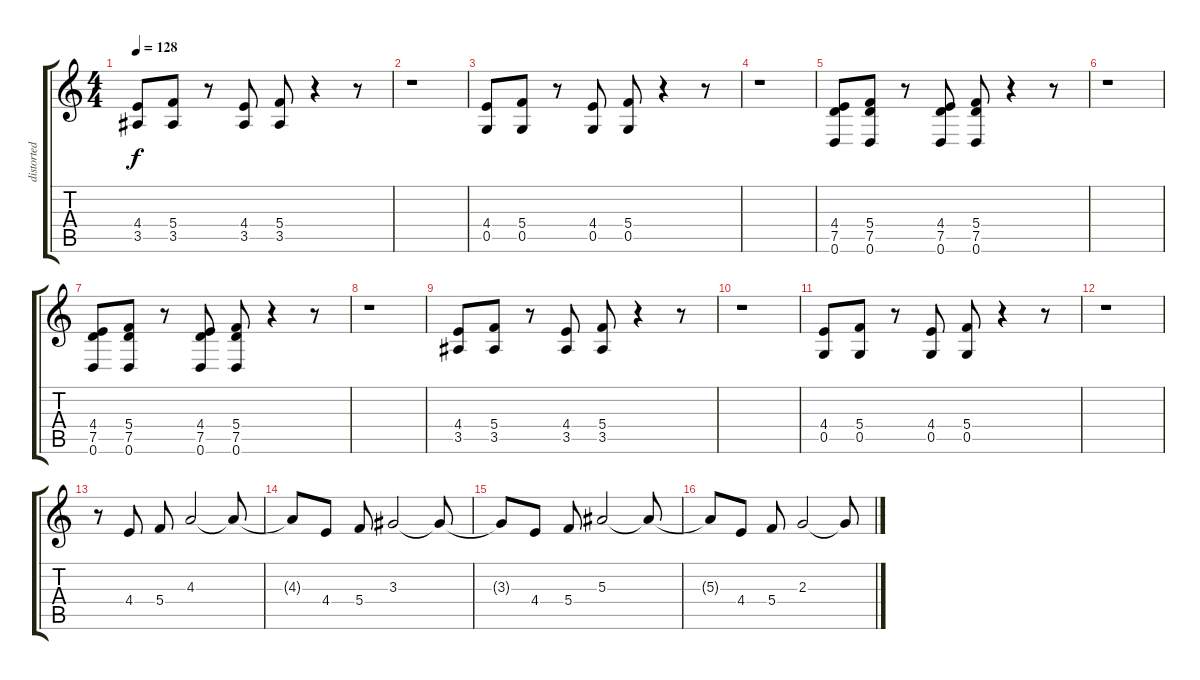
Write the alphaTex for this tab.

\track ("distorted guitar 2" "distorted ") {instrument distortionguitar}
\staff {score tabs}
\tuning (D4 A3 F3 C3 G2 D2) {hide}
\ts (4 4)
\tempo 128
\clef g2
\ks c
(4.4 3.5).8{dy f} (5.4 3.5).8 r.8 (4.4 3.5).8 (5.4 3.5).8 r.4 r.8 |
r.1 |
(4.4 0.5).8 (5.4 0.5).8 r.8 (4.4 0.5).8 (5.4 0.5).8 r.4 r.8 |
r.1 |
(4.4 7.5 0.6).8 (5.4 7.5 0.6).8 r.8 (4.4 7.5 0.6).8 (5.4 7.5 0.6).8 r.4 r.8 |
r.1 |
(4.4 7.5 0.6).8 (5.4 7.5 0.6).8 r.8 (4.4 7.5 0.6).8 (5.4 7.5 0.6).8 r.4 r.8 |
r.1 |
(4.4 3.5).8 (5.4 3.5).8 r.8 (4.4 3.5).8 (5.4 3.5).8 r.4 r.8 |
r.1 |
(4.4 0.5).8 (5.4 0.5).8 r.8 (4.4 0.5).8 (5.4 0.5).8 r.4 r.8 |
r.1 |
r.8 4.4.8 5.4.8 4.3.2 4.3{t}.8 |
4.3{t}.8 4.4.8 5.4.8 3.3.2 3.3{t}.8 |
3.3{t}.8 4.4.8 5.4.8 5.3.2 5.3{t}.8 |
5.3{t}.8 4.4.8 5.4.8 2.3.2 2.3{t}.8
